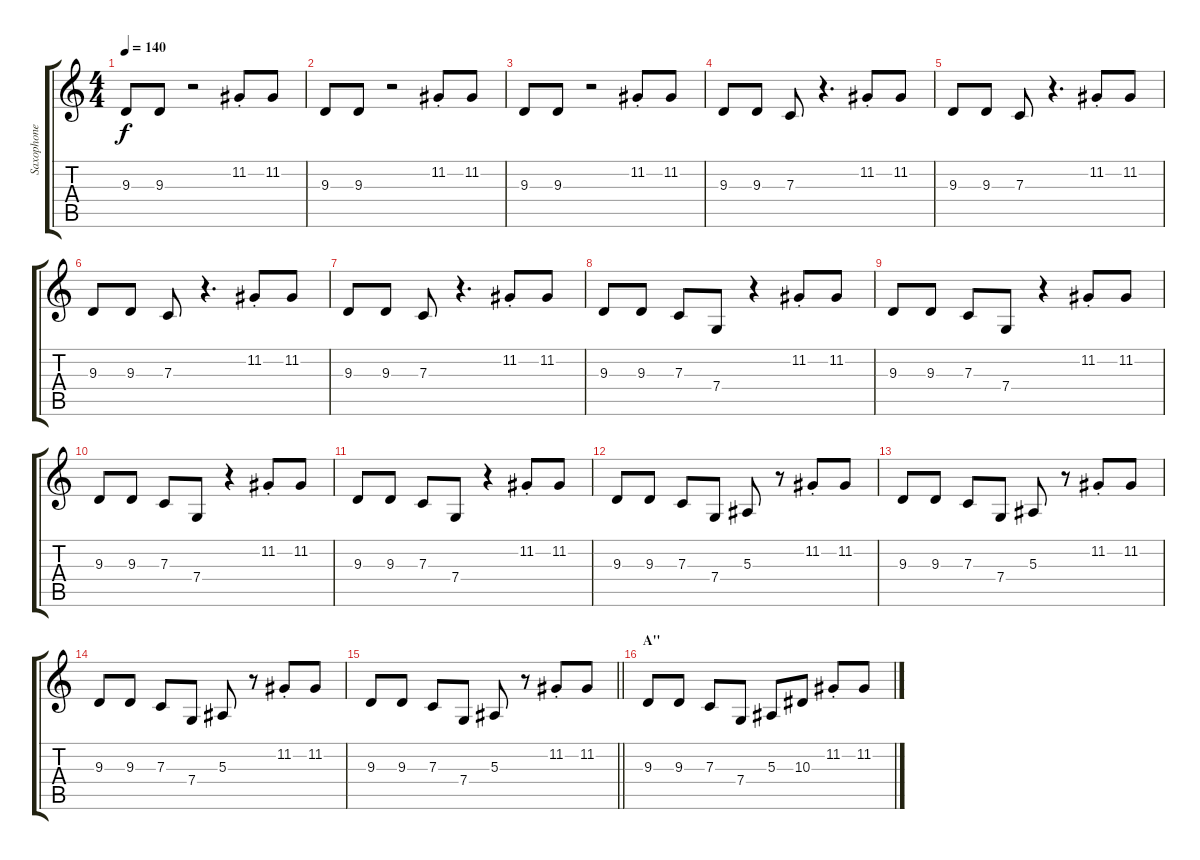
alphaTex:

\track ("Saxophone" "Saxophone") {instrument tenorsax}
\staff {score tabs}
\tuning (D4 A3 F3 C3 G2 C2) {hide}
\ts (4 4)
\tempo 140
\clef g2
\ks c
9.3.8{dy f} 9.3.8 r.2 11.2{st}.8 11.2.8 |
9.3.8 9.3.8 r.2 11.2{st}.8 11.2.8 |
9.3.8 9.3.8 r.2 11.2{st}.8 11.2.8 |
9.3.8 9.3.8 7.3.8 r.4{d} 11.2{st}.8 11.2.8 |
9.3.8 9.3.8 7.3.8 r.4{d} 11.2{st}.8 11.2.8 |
9.3.8 9.3.8 7.3.8 r.4{d} 11.2{st}.8 11.2.8 |
9.3.8 9.3.8 7.3.8 r.4{d} 11.2{st}.8 11.2.8 |
9.3.8 9.3.8 7.3.8 7.4.8 r.4 11.2{st}.8 11.2.8 |
9.3.8 9.3.8 7.3.8 7.4.8 r.4 11.2{st}.8 11.2.8 |
9.3.8 9.3.8 7.3.8 7.4.8 r.4 11.2{st}.8 11.2.8 |
9.3.8 9.3.8 7.3.8 7.4.8 r.4 11.2{st}.8 11.2.8 |
9.3.8 9.3.8 7.3.8 7.4.8 5.3.8 r.8 11.2{st}.8 11.2.8 |
9.3.8 9.3.8 7.3.8 7.4.8 5.3.8 r.8 11.2{st}.8 11.2.8 |
9.3.8 9.3.8 7.3.8 7.4.8 5.3.8 r.8 11.2{st}.8 11.2.8 |
\barLineRight lightlight
9.3.8 9.3.8 7.3.8 7.4.8 5.3.8 r.8 11.2{st}.8 11.2.8 |
\section ("" "A''")
9.3.8 9.3.8 7.3.8 7.4.8 5.3.8 10.3.8 11.2{st}.8 11.2.8
